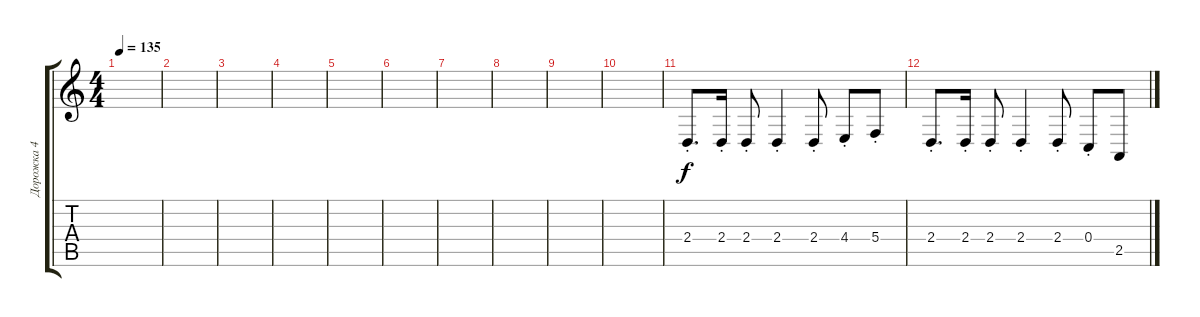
\track ("Дорожка 4" "Дорожка 4") {instrument lead2sawtooth}
\staff {score tabs}
\tuning (D4 A3 F3 C3 G2 C2) {hide}
\ts (4 4)
\tempo 135
\clef g2
\ks c
|
|
|
|
|
|
|
|
|
|
2.4{st}.8{d} 2.4{st}.16 2.4{st}.8 2.4{st}.4 2.4{st}.8 4.4{st}.8 5.4{st}.8 |
2.4{st}.8{d} 2.4{st}.16 2.4{st}.8 2.4{st}.4 2.4{st}.8 0.4{st}.8 2.5.8
